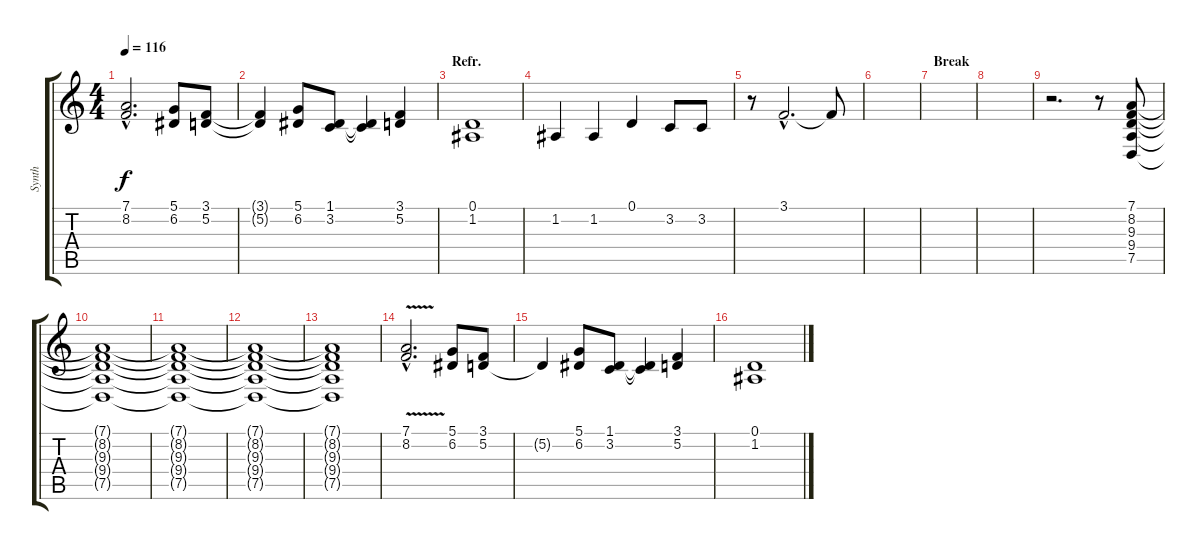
\track ("Synth" "Synth") {instrument acousticgrandpiano}
\staff {score tabs}
\tuning (D4 A3 F3 C3 G2 D2) {hide}
\ts (4 4)
\tempo 116
\clef g2
\ks c
(7.1{hac} 8.2{hac}).2{d dy f} (5.1 6.2).8 (3.1 5.2).8 |
(3.1{t} 5.2{t}).4 (5.1 6.2).8 (1.1 3.2).8 (1.1{t} 3.2{t}).4 (3.1 5.2).4 |
\section ("" "Refr.")
(0.1 1.2).1 |
1.2.4{instrument acousticgrandpiano} 1.2.4 0.1.4 3.2.8 3.2.8 |
r.8 3.1{hac}.2{d} 3.1{t}.8 |
|
\section ("" "Break")
|
|
r.2{d} r.8 (7.1 8.2 9.3 9.4 7.5).8 |
(7.1{t} 8.2{t} 9.3{t} 9.4{t} 7.5{t}).1 |
(7.1{t} 8.2{t} 9.3{t} 9.4{t} 7.5{t}).1 |
(7.1{t} 8.2{t} 9.3{t} 9.4{t} 7.5{t}).1 |
(7.1{t} 8.2{t} 9.3{t} 9.4{t} 7.5{t}).1 |
(7.1{v hac} 8.2{v hac}).2{d instrument cello} (5.1 6.2).8 (3.1 5.2).8 |
5.2{t}.4 (5.1 6.2).8 (1.1 3.2).8 (1.1{t} 3.2{t}).4 (3.1 5.2).4 |
(0.1 1.2).1
